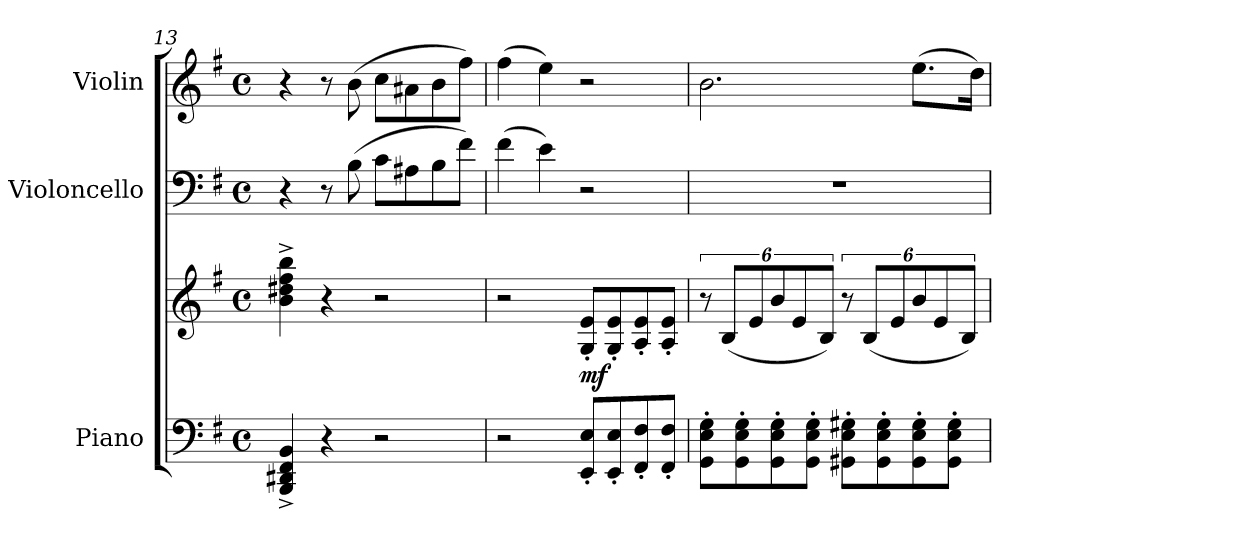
**kern	**kern	**dynam	**kern	**kern
*part3	*part3	*part3	*part2	*part1
*staff4	*staff3	*staff3/4	*staff2	*staff1
*I"Piano	*	*	*I"Violoncello	*I"Violin
*I'Pno.	*	*	*I'Vc.	*I'Vln.
*clefF4	*clefG2	*	*clefF4	*clefG2
*k[f#]	*k[f#]	*	*k[f#]	*k[f#]
*M4/4	*M4/4	*	*M4/4	*M4/4
*met(c)	*met(c)	*	*met(c)	*met(c)
=13	=13	=13	=13	=13
4BBB/^ 4DD#X/^ 4FF#/^ 4BB/^	4b\^ 4dd#X\^ 4ff#\^ 4bb\^	.	4r	4r
4r	4r	.	8r	8r
.	.	.	(8B\	(8b\
2r	2r	.	8c\L	8cc\L
.	.	.	8A#X\	8a#X\
.	.	.	8B\	8b\
.	.	.	8f#\J)	8ff#\J)
=14	=14	=14	=14	=14
2r	2r	.	(4f#\	(4ff#\
.	.	.	4e\)	4ee\)
!	!	!LO:DY:b	!	!
8EE/' 8E/'L	8G/' 8e/'L	mf	2r	2r
8EE/' 8E/'	8G/' 8e/'	.	.	.
8FF#/' 8F#/'	8A/' 8e/'	.	.	.
8FF#/' 8F#/'J	8A/' 8e/'J	.	.	.
!!LO:PB:g=z
=15	=15	=15	=15	=15
8GG\' 8E\' 8G\'L	12r	.	1r	2.b\
.	(12B/L	.	.	.
8GG\' 8E\' 8G\'	.	.	.	.
.	12e/	.	.	.
8GG\' 8E\' 8G\'	12b/	.	.	.
.	12e/	.	.	.
8GG\' 8E\' 8G\'J	.	.	.	.
.	12B/J)	.	.	.
8GG#X\' 8E\' 8G#X\'L	12r	.	.	.
.	(12B/L	.	.	.
8GG#\' 8E\' 8G#\'	.	.	.	.
.	12e/	.	.	.
8GG#\' 8E\' 8G#\'	12b/	.	.	(8.ee\L
.	12e/	.	.	.
8GG#\' 8E\' 8G#\'J	.	.	.	.
.	12B/J)	.	.	.
.	.	.	.	16dd\Jk)
=	=	=	=	=
*-	*-	*-	*-	*-
